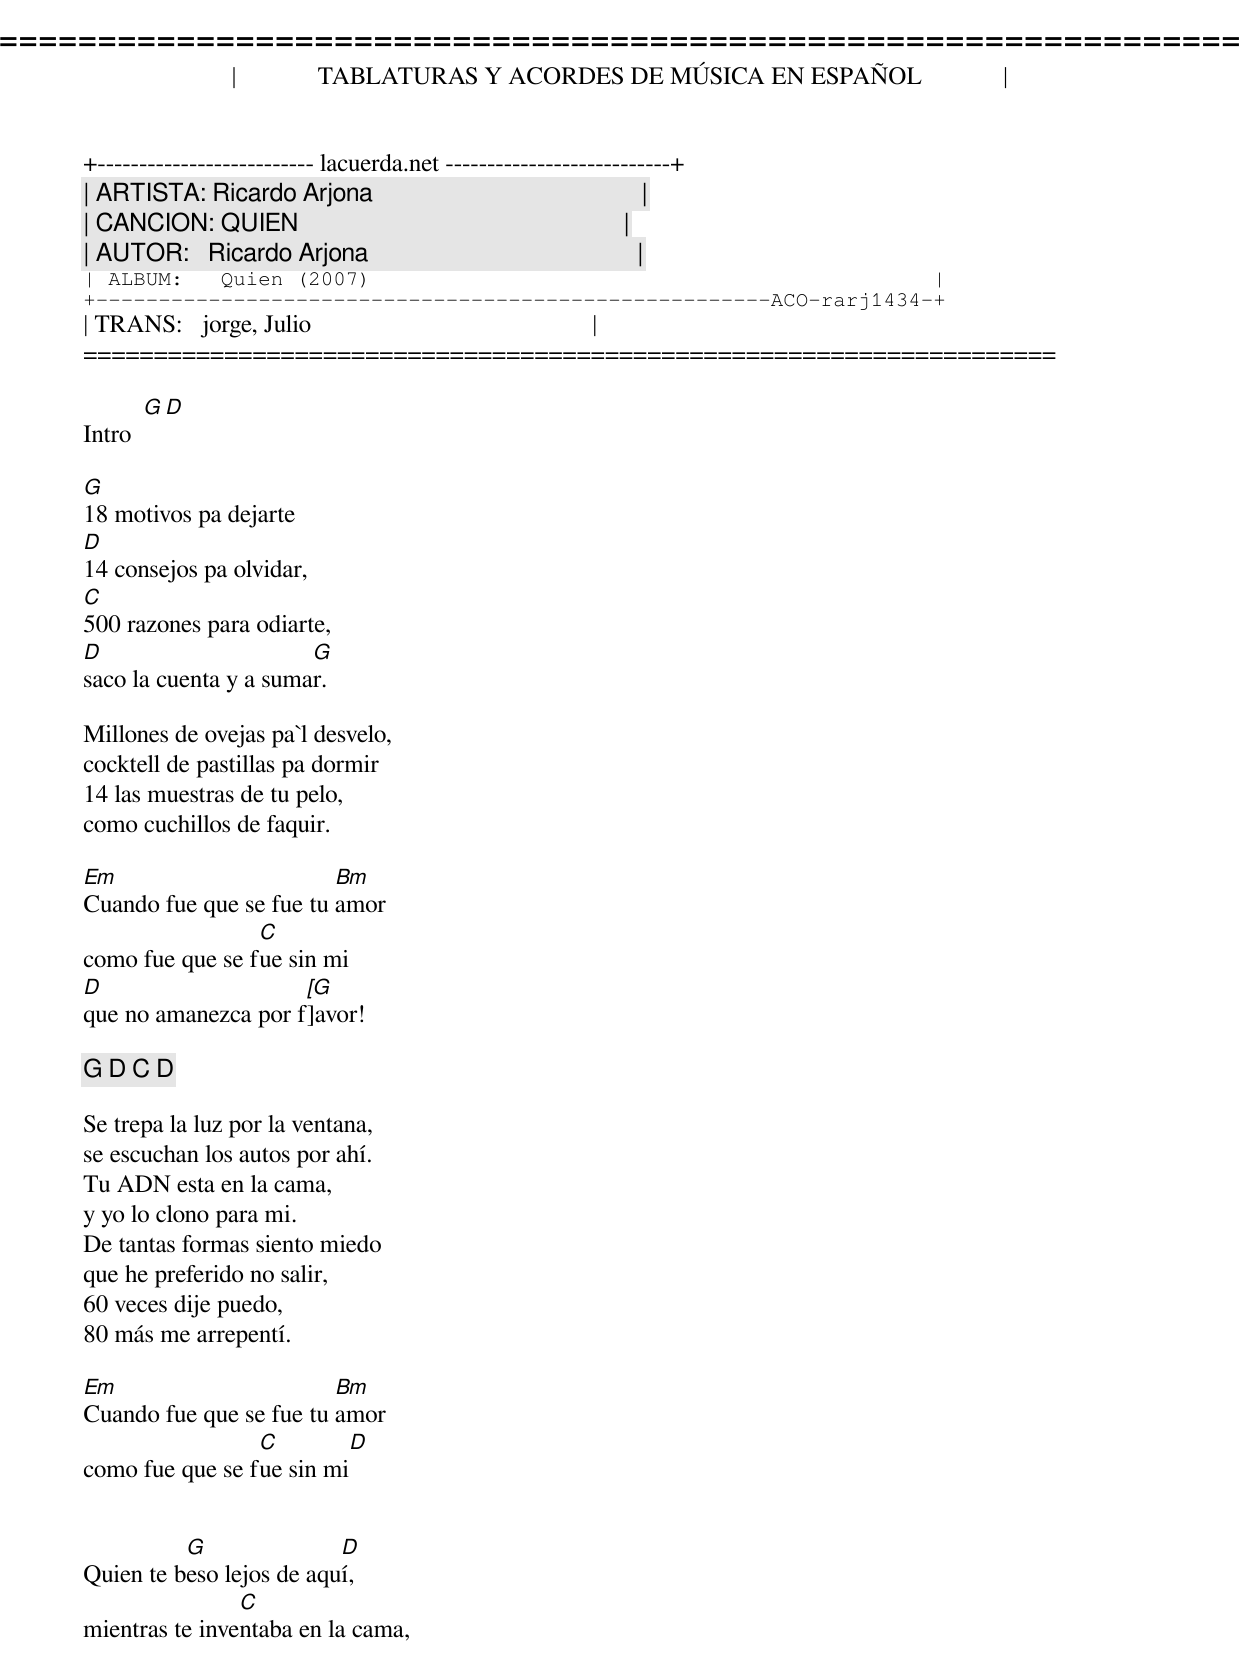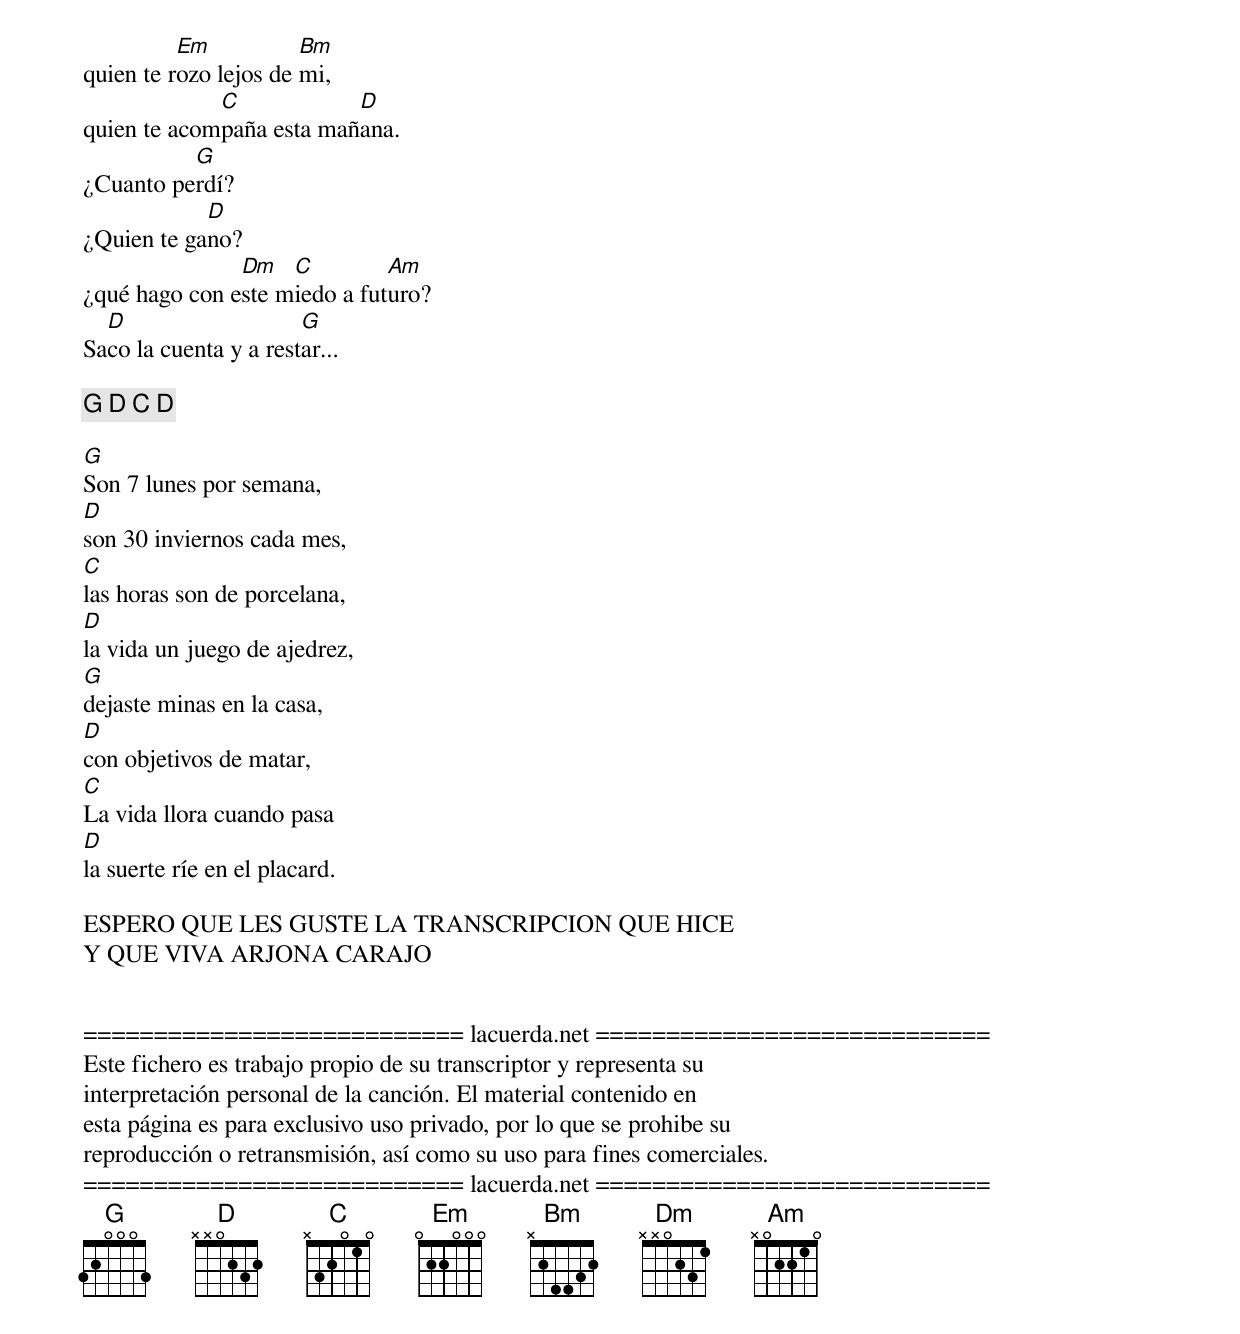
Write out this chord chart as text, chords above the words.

=====================================================================
|             TABLATURAS Y ACORDES DE MÚSICA EN ESPAÑOL             |
+-------------------------- lacuerda.net ---------------------------+
| ARTISTA: Ricardo Arjona                                           |
| CANCION: QUIEN                                                    |
| AUTOR:   Ricardo Arjona                                           |
| ALBUM:   Quien (2007)                                             |
+------------------------------------------------------ACO-rarj1434-+
| TRANS:   jorge, Julio                                             |
=====================================================================

Intro [ G D ]

G
18 motivos pa dejarte
D
14 consejos pa olvidar,
C
500 razones para odiarte,
D                      G
saco la cuenta y a sumar.

Millones de ovejas pa`l desvelo,
cocktell de pastillas pa dormir
14 las muestras de tu pelo,
como cuchillos de faquir.

Em                       Bm
Cuando fue que se fue tu amor
                 C
como fue que se fue sin mi
D                    [G]
que no amanezca por favor!

[ G D C D ]

Se trepa la luz por la ventana,
se escuchan los autos por ahí.
Tu ADN esta en la cama,
y yo lo clono para mi.
De tantas formas siento miedo
que he preferido no salir,
60 veces dije puedo,
80 más me arrepentí.

Em                       Bm
Cuando fue que se fue tu amor
                 C        D
como fue que se fue sin mi


          G               D
Quien te beso lejos de aquí,
                C
mientras te inventaba en la cama,
          Em           Bm
quien te rozo lejos de mi,
             C            D
quien te acompaña esta mañana.
          G
¿Cuanto perdí?
            D
¿Quien te gano?
               Dm   C         Am
¿qué hago con este miedo a futuro?
  D                    G
Saco la cuenta y a restar...

[ G D C D ]

G
Son 7 lunes por semana,
D
son 30 inviernos cada mes,
C
las horas son de porcelana,
D
la vida un juego de ajedrez,
G
dejaste minas en la casa,
D
con objetivos de matar,
C
La vida llora cuando pasa
D
la suerte ríe en el placard.

ESPERO QUE LES GUSTE LA TRANSCRIPCION QUE HICE
Y QUE VIVA ARJONA CARAJO


=========================== lacuerda.net ============================
Este fichero es trabajo propio de su transcriptor y representa su
interpretación personal de la canción. El material contenido en
esta página es para exclusivo uso privado, por lo que se prohibe su
reproducción o retransmisión, así como su uso para fines comerciales.
=========================== lacuerda.net ============================
